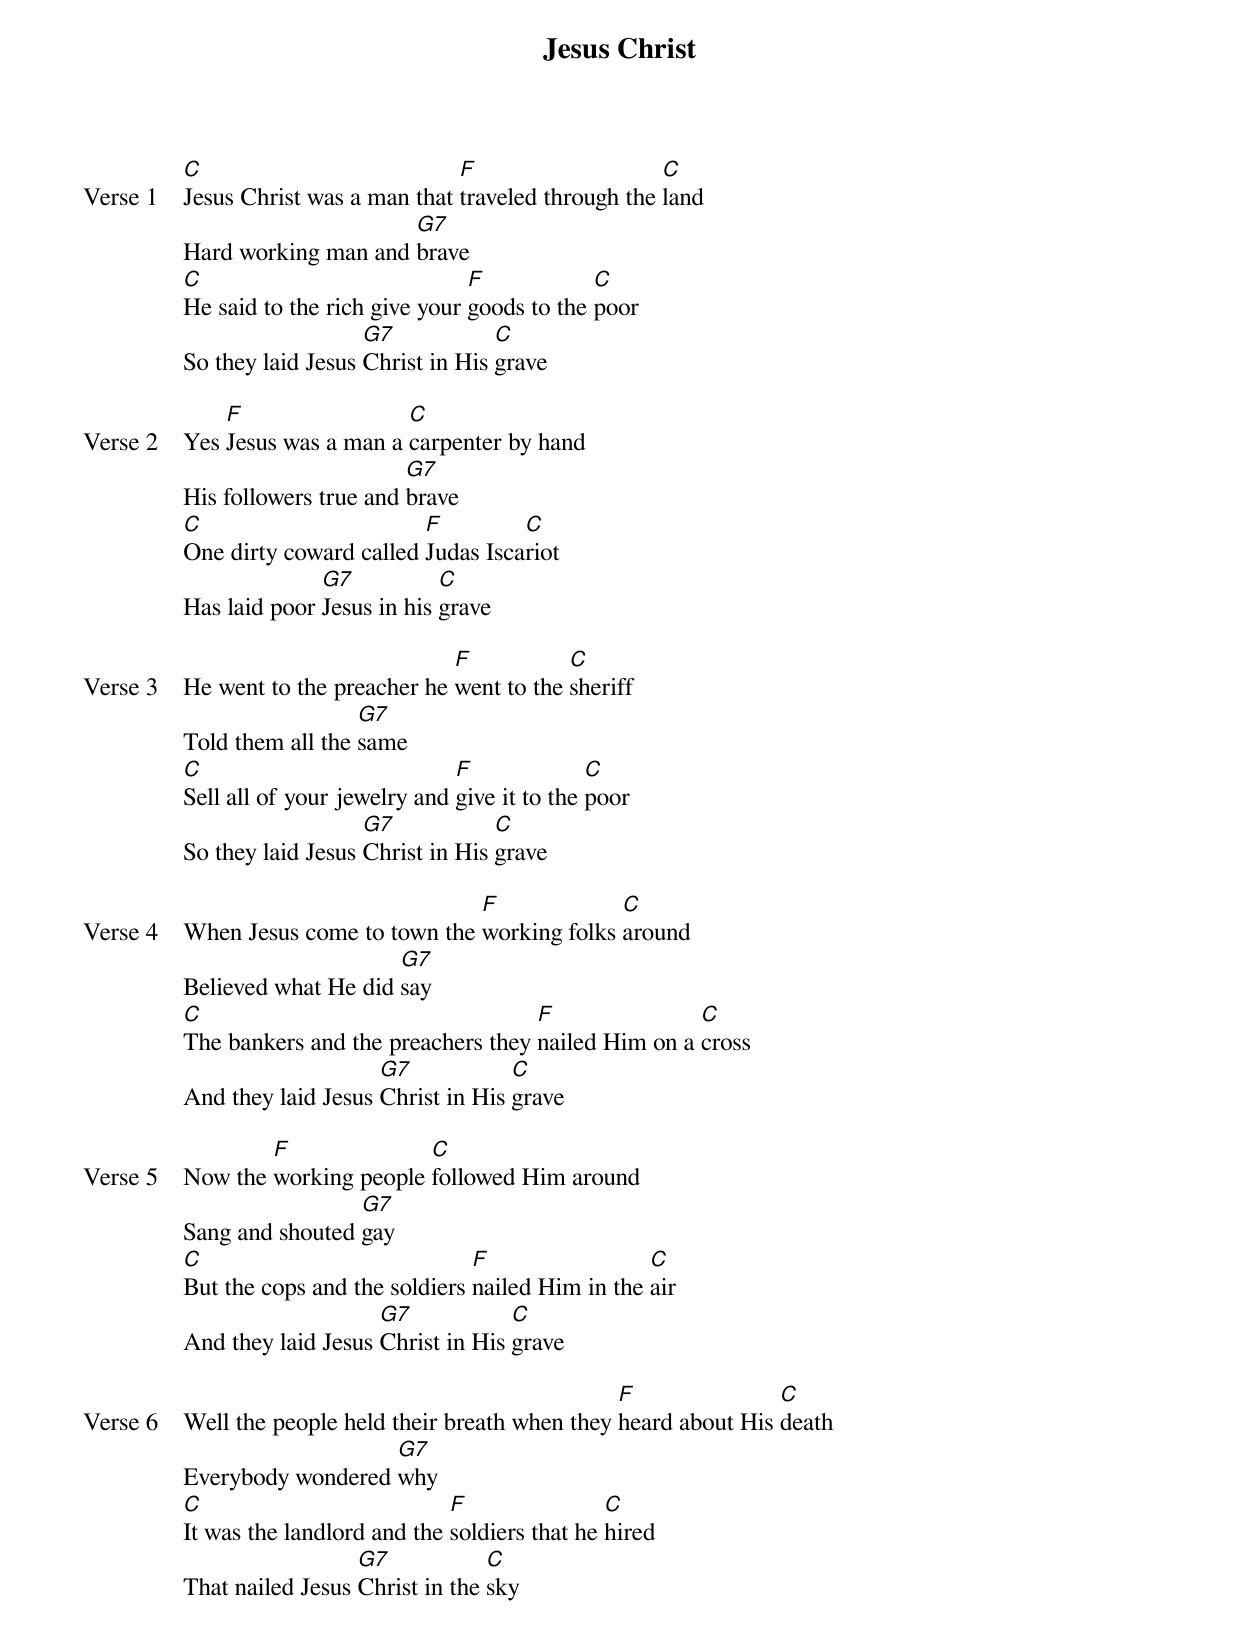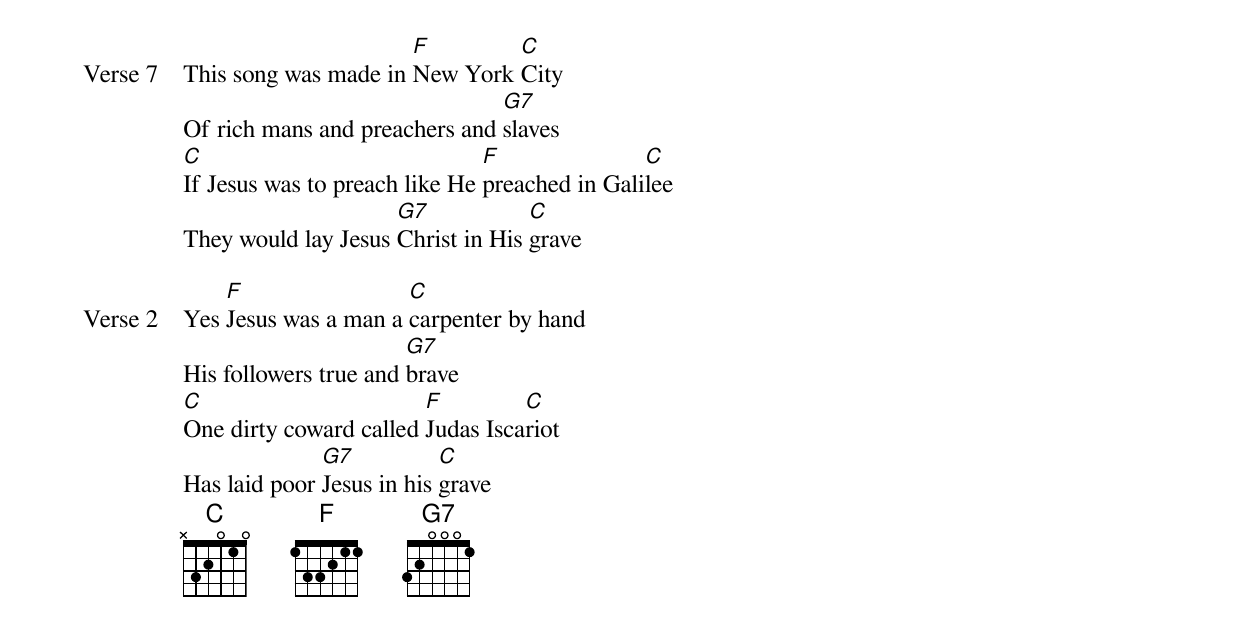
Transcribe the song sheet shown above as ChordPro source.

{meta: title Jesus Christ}
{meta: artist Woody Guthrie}
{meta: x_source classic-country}
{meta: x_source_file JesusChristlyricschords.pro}
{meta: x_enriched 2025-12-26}

{start_of_verse: Verse 1}
[C]Jesus Christ was a man that [F]traveled through the [C]land
Hard working man and [G7]brave
[C]He said to the rich give your [F]goods to the [C]poor
So they laid Jesus [G7]Christ in His [C]grave
{end_of_verse}

{start_of_verse: Verse 2}
Yes [F]Jesus was a man a [C]carpenter by hand
His followers true and [G7]brave
[C]One dirty coward called [F]Judas Isca[C]riot
Has laid poor [G7]Jesus in his [C]grave
{end_of_verse}

{start_of_verse: Verse 3}
He went to the preacher he [F]went to the [C]sheriff
Told them all the [G7]same
[C]Sell all of your jewelry and [F]give it to the [C]poor
So they laid Jesus [G7]Christ in His [C]grave
{end_of_verse}

{start_of_verse: Verse 4}
When Jesus come to town the [F]working folks [C]around
Believed what He did [G7]say
[C]The bankers and the preachers they [F]nailed Him on a [C]cross
And they laid Jesus [G7]Christ in His [C]grave
{end_of_verse}

{start_of_verse: Verse 5}
Now the [F]working people [C]followed Him around
Sang and shouted [G7]gay
[C]But the cops and the soldiers [F]nailed Him in the [C]air
And they laid Jesus [G7]Christ in His [C]grave
{end_of_verse}

{start_of_verse: Verse 6}
Well the people held their breath when they [F]heard about His [C]death
Everybody wondered [G7]why
[C]It was the landlord and the [F]soldiers that he [C]hired
That nailed Jesus [G7]Christ in the [C]sky
{end_of_verse}

{start_of_verse: Verse 7}
This song was made in [F]New York [C]City
Of rich mans and preachers and [G7]slaves
[C]If Jesus was to preach like He [F]preached in Gali[C]lee
They would lay Jesus [G7]Christ in His [C]grave
{end_of_verse}

{start_of_verse: Verse 2}
Yes [F]Jesus was a man a [C]carpenter by hand
His followers true and [G7]brave
[C]One dirty coward called [F]Judas Isca[C]riot
Has laid poor [G7]Jesus in his [C]grave
{end_of_verse}
